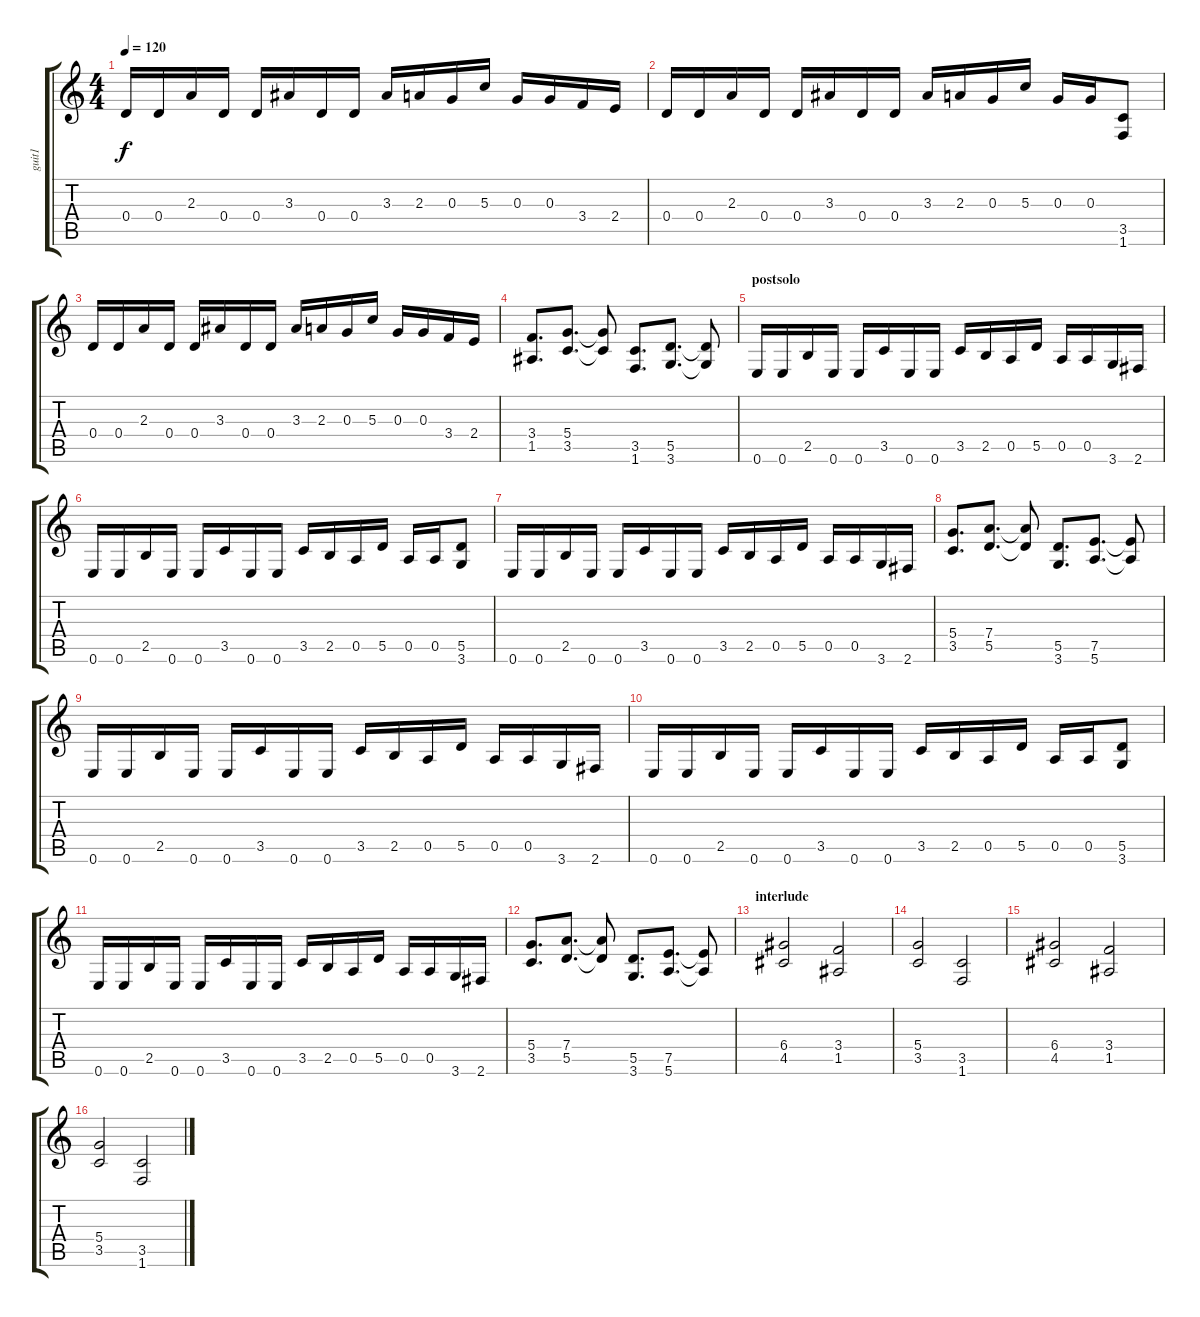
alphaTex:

\track ("guit1" "guit1") {instrument distortionguitar}
\staff {score tabs}
\tuning (E4 B3 G3 D3 A2 E2) {hide}
\ts (4 4)
\tempo 120
\clef g2
\ks c
0.4.16{dy f} 0.4.16 2.3.16 0.4.16 0.4.16 3.3.16 0.4.16 0.4.16 3.3.16 2.3.16 0.3.16 5.3.16 0.3.16 0.3.16 3.4.16 2.4.16 |
0.4.16 0.4.16 2.3.16 0.4.16 0.4.16 3.3.16 0.4.16 0.4.16 3.3.16 2.3.16 0.3.16 5.3.16 0.3.16 0.3.16 (3.5 1.6).8 |
0.4.16 0.4.16 2.3.16 0.4.16 0.4.16 3.3.16 0.4.16 0.4.16 3.3.16 2.3.16 0.3.16 5.3.16 0.3.16 0.3.16 3.4.16 2.4.16 |
(3.4 1.5).8{d} (5.4 3.5).8{d} (5.4{t} 3.5{t}).8 (3.5 1.6).8{d} (5.5 3.6).8{d} (5.5{t} 3.6{t}).8 |
\section ("" "postsolo")
0.6.16 0.6.16 2.5.16 0.6.16 0.6.16 3.5.16 0.6.16 0.6.16 3.5.16 2.5.16 0.5.16 5.5.16 0.5.16 0.5.16 3.6.16 2.6.16 |
0.6.16 0.6.16 2.5.16 0.6.16 0.6.16 3.5.16 0.6.16 0.6.16 3.5.16 2.5.16 0.5.16 5.5.16 0.5.16 0.5.16 (5.5 3.6).8 |
0.6.16 0.6.16 2.5.16 0.6.16 0.6.16 3.5.16 0.6.16 0.6.16 3.5.16 2.5.16 0.5.16 5.5.16 0.5.16 0.5.16 3.6.16 2.6.16 |
(5.4 3.5).8{d} (7.4 5.5).8{d} (7.4{t} 5.5{t}).8 (5.5 3.6).8{d} (7.5 5.6).8{d} (7.5{t} 5.6{t}).8 |
0.6.16 0.6.16 2.5.16 0.6.16 0.6.16 3.5.16 0.6.16 0.6.16 3.5.16 2.5.16 0.5.16 5.5.16 0.5.16 0.5.16 3.6.16 2.6.16 |
0.6.16 0.6.16 2.5.16 0.6.16 0.6.16 3.5.16 0.6.16 0.6.16 3.5.16 2.5.16 0.5.16 5.5.16 0.5.16 0.5.16 (5.5 3.6).8 |
0.6.16 0.6.16 2.5.16 0.6.16 0.6.16 3.5.16 0.6.16 0.6.16 3.5.16 2.5.16 0.5.16 5.5.16 0.5.16 0.5.16 3.6.16 2.6.16 |
(5.4 3.5).8{d} (7.4 5.5).8{d} (7.4{t} 5.5{t}).8 (5.5 3.6).8{d} (7.5 5.6).8{d} (7.5{t} 5.6{t}).8 |
\section ("" "interlude")
(6.4 4.5).2 (3.4 1.5).2 |
(5.4 3.5).2 (3.5 1.6).2 |
(6.4 4.5).2 (3.4 1.5).2 |
(5.4 3.5).2 (3.5 1.6).2
